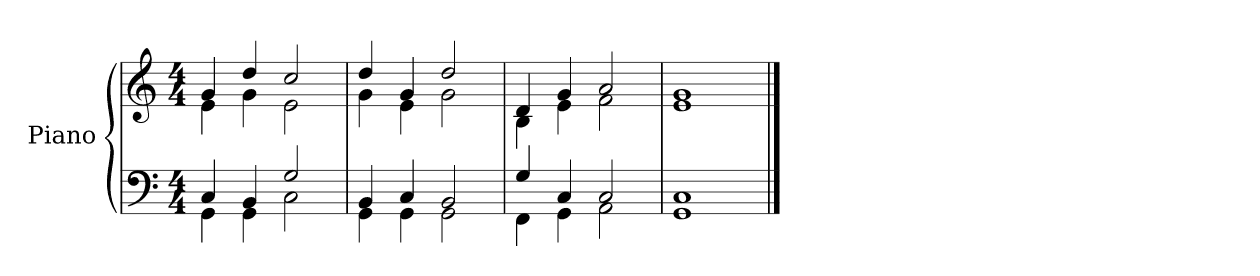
**kern	**kern
*part1	*part1
*staff2	*staff1
*I"Piano	*
*I'Pno.	*
*clefF4	*clefG2
*k[]	*k[]
*M4/4	*M4/4
=1	=1
*^	*^
4C/	4GG\	4g/	4e\
4BB/	4GG\	4dd/	4g\
2G/	2C\	2cc/	2e\
=2	=2	=2	=2
4BB/	4GG\	4dd/	4g\
4C/	4GG\	4g/	4e\
2BB/	2GG\	2dd/	2g\
=3	=3	=3	=3
4G/	4FF\	4d/	4B\
4C/	4GG\	4g/	4e\
2C/	2AA\	2a/	2f\
=4	=4	=4	=4
1C	1GG	1g	1e
*v	*v	*	*
*	*v	*v
==	==
*-	*-
